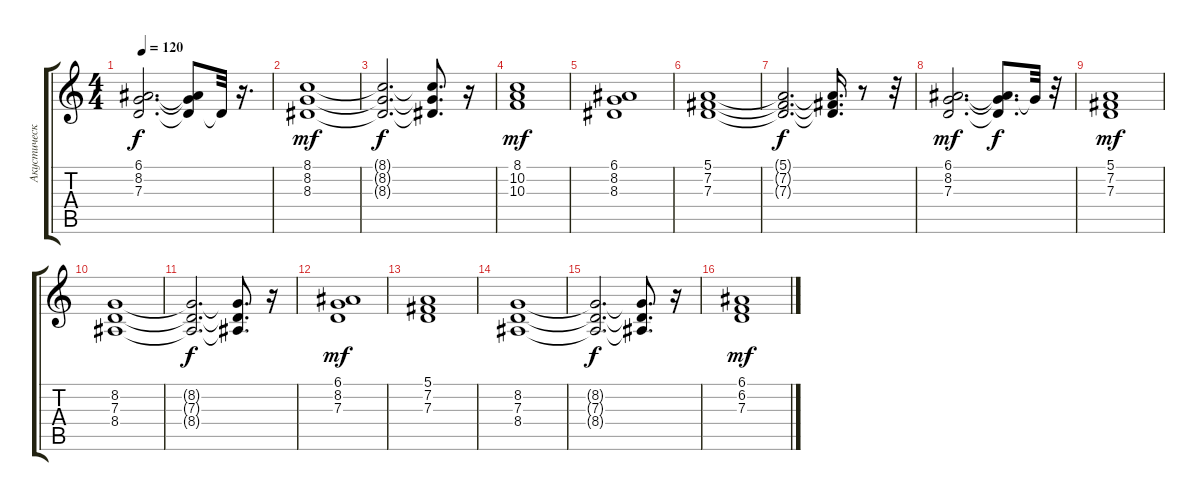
\track ("Акустический Гранд Роял" "Акустическ") {instrument acousticgrandpiano}
\staff {score tabs}
\tuning (E4 B3 G3 D3 A2 E2) {hide}
\ts (4 4)
\tempo 120
\clef g2
\ks c
(6.1{t} 8.2{t} 7.3{t}).2{d dy f} (6.1{t} 8.2{t} 7.3{t}).8 7.3{t}.32 r.16{d} |
(8.1 8.2 8.3).1{dy mf} |
(8.1{t} 8.2{t} 8.3{t}).2{d dy f} (8.1{t} 8.2{t} 8.3{t}).8{d} r.16 |
(8.1 10.2 10.3).1{dy mf} |
(6.1 8.2 8.3).1 |
(5.1 7.2 7.3).1 |
(5.1{t} 7.2{t} 7.3{t}).2{d dy f} (5.1{t} 7.2{t} 7.3{t}).16{d} r.8 r.32 |
(6.1 8.2 7.3).2{d dy mf} (6.1{t} 8.2{t} 7.3{t}).8{d dy f} 8.2{t}.32 r.32 |
(5.1 7.2 7.3).1{dy mf} |
(8.2 7.3 8.4).1 |
(8.2{t} 7.3{t} 8.4{t}).2{d dy f} (8.2{t} 7.3{t} 8.4{t}).8{d} r.16 |
(6.1 8.2 7.3).1{dy mf} |
(5.1 7.2 7.3).1 |
(8.2 7.3 8.4).1 |
(8.2{t} 7.3{t} 8.4{t}).2{d dy f} (8.2{t} 7.3{t} 8.4{t}).8{d} r.16 |
(6.1 6.2 7.3).1{dy mf}
